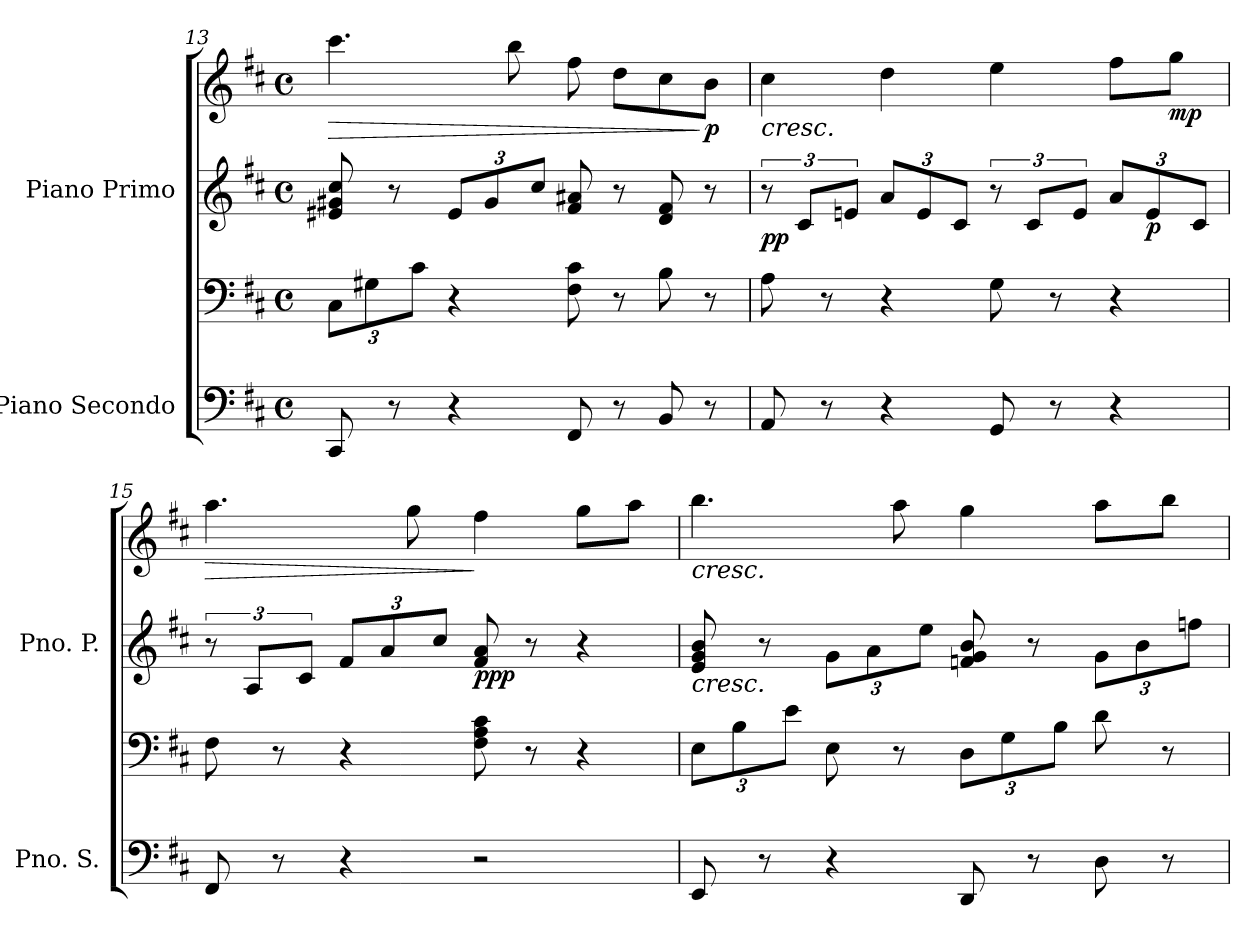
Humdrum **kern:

**kern	**kern	**kern	**kern	**dynam
*part2	*part2	*part1	*part1	*part1
*staff4	*staff3	*staff2	*staff1	*staff1/2
*I"Piano Secondo	*	*I"Piano Primo	*	*
*I'Pno. S.	*	*I'Pno. P.	*	*
*clefF4	*clefF4	*clefG2	*clefG2	*
*k[f#c#]	*k[f#c#]	*k[f#c#]	*k[f#c#]	*
*M4/4	*M4/4	*M4/4	*M4/4	*
*met(c)	*met(c)	*met(c)	*met(c)	*
*	*Xbrackettup	*	*	*
=13	=13	=13	=13	=13
!	!	!	!	!LO:HP:b
8CC#/	12C#\L	8e#X/ 8g#X/ 8cc#/	4.ccc#\	>
.	12G#X\	.	.	.
8r	.	8r	.	.
.	12c#\J	.	.	.
*	*	*Xbrackettup	*	*
4r	4r	12e#/L	.	.
.	.	12g#/	.	.
.	.	.	8bb\	.
.	.	12cc#/J	.	.
8FF#/	8F#\ 8c#\	8f#/ 8a#X/	8ff#\	.
8r	8r	8r	8dd\L	.
8BB/	8B\	8d/ 8f#/	8cc#\	.
!	!	!	!	!LO:DY:n=1:b
8r	8r	8r	8b\J	] p
=14	=14	=14	=14	=14
*	*	*brackettup	*	*
!	!	!	!	!LO:HP:b
!	!	!	!	!LO:DY:n=1:b=2
8AA/	8A\	12r	4cc#\	< pp
.	.	12c#/L	.	.
8r	8r	.	.	.
.	.	12en/J	.	.
*	*	*Xbrackettup	*	*
4r	4r	12a/L	4dd\	.
.	.	12e/	.	.
.	.	12c#/J	.	.
*	*	*brackettup	*	*
8GG/	8G\	12r	4ee\	.
.	.	12c#/L	.	.
8r	8r	.	.	.
.	.	12e/J	.	.
*	*	*Xbrackettup	*	*
4r	4r	12a/L	8ff#\L	.
!	!	!	!	!LO:DY:n=2:b=2
.	.	12e/	.	p
!	!	!	!	!LO:DY:n=3:b
.	.	.	8gg\J	[ mp
.	.	12c#/J	.	.
!!LO:LB:g=z
=15	=15	=15	=15	=15
*	*	*brackettup	*	*
!	!	!	!	!LO:HP:b
8FF#/	8F#\	12r	4.aa\	>
.	.	12A/L	.	.
8r	8r	.	.	.
.	.	12c#/J	.	.
*	*	*Xbrackettup	*	*
4r	4r	12f#/L	.	.
.	.	12a/	.	.
.	.	.	8gg\	.
.	.	12cc#/J	.	.
!	!	!	!	!LO:DY:n=1:b=2
!	!	!	!	!LO:DY:n=2:b
2r	8F#\ 8A\ 8c#\	8f#/ 8a/	4ff#\	] pp p
.	8r	8r	.	.
.	4r	4r	8gg\L	.
.	.	.	8aa\J	.
=16	=16	=16	=16	=16
!	!	!	!LO:TX:b:i:t=cresc.	!
!	!	!LO:TX:b:i:t=cresc.	!	!
8EE/	12E\L	8e/ 8g/ 8b/	4.bb\	.
.	12B\	.	.	.
8r	.	8r	.	.
.	12e\J	.	.	.
4r	8E\	12g\L	.	.
.	.	12a\	.	.
.	8r	.	8aa\	.
.	.	12ee\J	.	.
8DD/	12D\L	8fn/ 8g/ 8b/	4gg\	.
.	12G\	.	.	.
8r	.	8r	.	.
.	12B\J	.	.	.
8D\	8d\	12g\L	8aa\L	.
.	.	12b\	.	.
8r	8r	.	8bb\J	.
.	.	12ffn\J	.	.
=	=	=	=	=
*-	*-	*-	*-	*-
